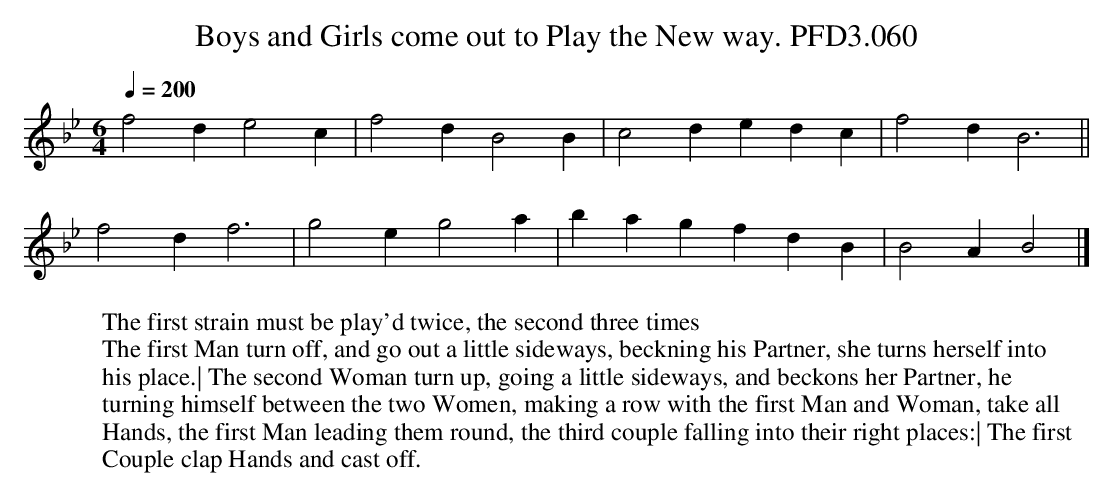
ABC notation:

X:1
T:Boys and Girls come out to Play the New way. PFD3.060
M:6/4
L:1/4
Q:1/4=200
K:Bb
f2de2c|f2dB2B|c2dedc|f2dB3||
f2df3|g2eg2a|bagfdB|B2AB2|]
W:The first strain must be play'd twice, the second three times
W:The first Man turn off, and go out a little sideways, beckning his Partner, she turns herself into
W:his place.| The second Woman turn up, going a little sideways, and beckons her Partner, he
W:turning himself between the two Women, making a row with the first Man and Woman, take all
W:Hands, the first Man leading them round, the third couple falling into their right places:| The first
W:Couple clap Hands and cast off.
